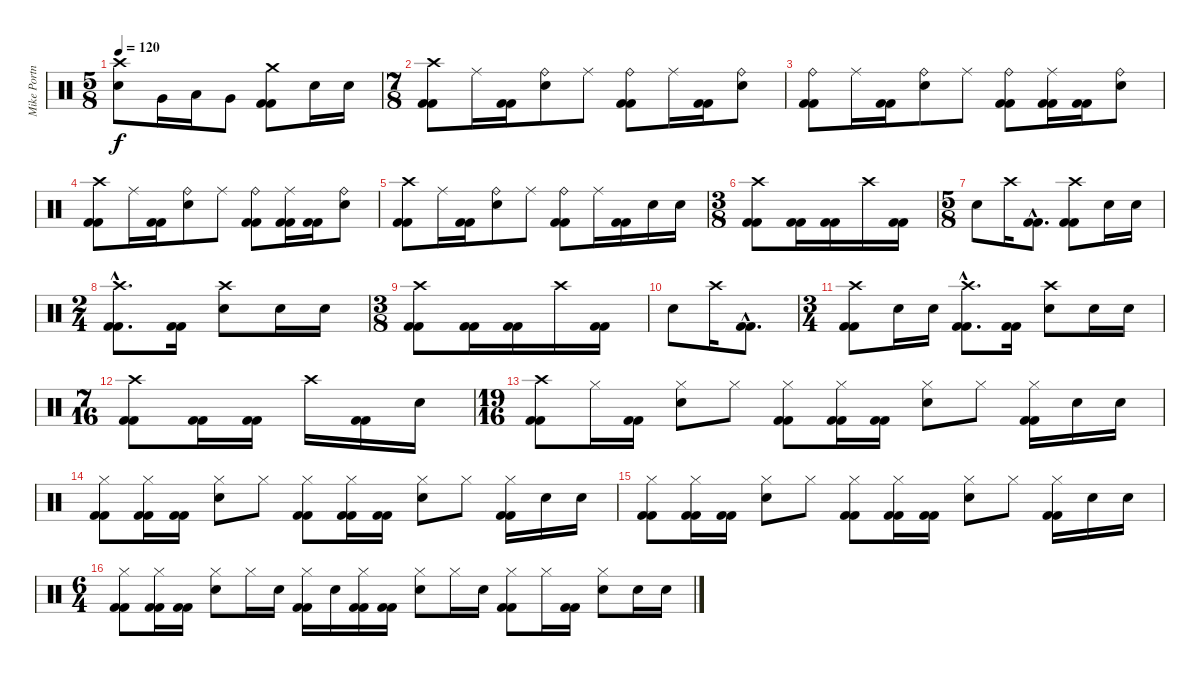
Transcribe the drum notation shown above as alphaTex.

\track ("Mike Portnoy - Drum" "Mike Portn") {instrument percussion}
\staff {score}
\articulation defaults
\ts (5 8)
\tempo 120
\clef neutral
\ks c
("Crash high (hit)" "Snare (hit) 2").8{dy f} "Very Low Tom (hit)".16 "Low Tom (hit)".16 "Very Low Tom (hit)".8 ("Crash medium (hit)" "Kick (hit) 2" "Kick (hit) 2").8 "Snare (hit) 2".16 "Snare (hit) 2".16 |
\ts (7 8)
("Crash high (hit)" "Kick (hit) 2" "Kick (hit) 2").8 "Ride (middle)".16 ("Kick (hit) 2" "Kick (hit) 2").16 ("Ride (bell)" "Snare (hit) 2").8 "Ride (middle)".8 ("Ride (bell)" "Kick (hit) 2" "Kick (hit) 2").8 "Ride (middle)".16 ("Kick (hit) 2" "Kick (hit) 2").16 ("Ride (bell)" "Snare (hit) 2").8 |
("Ride (bell)" "Kick (hit) 2" "Kick (hit) 2").8 "Ride (middle)".16 ("Kick (hit) 2" "Kick (hit) 2").16 ("Ride (bell)" "Snare (hit) 2").8 "Ride (middle)".8 ("Ride (bell)" "Kick (hit) 2" "Kick (hit) 2").8 ("Ride (middle)" "Kick (hit) 2" "Kick (hit) 2").16 ("Kick (hit) 2" "Kick (hit) 2").16 ("Ride (bell)" "Snare (hit) 2").8 |
("Crash high (hit)" "Kick (hit) 2" "Kick (hit) 2").8 "Ride (middle)".16 ("Kick (hit) 2" "Kick (hit) 2").16 ("Ride (bell)" "Snare (hit) 2").8 "Ride (middle)".8 ("Ride (bell)" "Kick (hit) 2" "Kick (hit) 2").8 ("Ride (middle)" "Kick (hit) 2" "Kick (hit) 2").16 ("Kick (hit) 2" "Kick (hit) 2").16 ("Ride (bell)" "Snare (hit) 2").8 |
("Crash high (hit)" "Kick (hit) 2" "Kick (hit) 2").8 "Ride (middle)".16 ("Kick (hit) 2" "Kick (hit) 2").16 ("Ride (bell)" "Snare (hit) 2").8 "Ride (middle)".8 ("Ride (bell)" "Kick (hit) 2" "Kick (hit) 2").8 "Ride (middle)".16 ("Kick (hit) 2" "Kick (hit) 2").16 "Snare (hit) 2".16 "Snare (hit) 2".16 |
\ts (3 8)
("Crash high (hit)" "Kick (hit) 2" "Kick (hit) 2").8 ("Kick (hit) 2" "Kick (hit) 2").16 ("Kick (hit) 2" "Kick (hit) 2").16 "Crash high (hit)".16 ("Kick (hit) 2" "Kick (hit) 2").16 |
\ts (5 8)
"Snare (hit) 2".8 "Crash high (hit)".16 ("Kick (hit) 2"{hac} "Kick (hit) 2"{hac}).8{d} ("Crash high (hit)" "Kick (hit) 2" "Kick (hit) 2").8 "Snare (hit) 2".16 "Snare (hit) 2".16 |
\ts (2 4)
("Crash high (hit)"{hac} "Kick (hit) 2"{hac} "Kick (hit) 2"{hac}).8{d} ("Kick (hit) 2" "Kick (hit) 2").16 ("Crash high (hit)" "Snare (hit) 2").8 "Snare (hit) 2".16 "Snare (hit) 2".16 |
\ts (3 8)
("Crash high (hit)" "Kick (hit) 2" "Kick (hit) 2").8 ("Kick (hit) 2" "Kick (hit) 2").16 ("Kick (hit) 2" "Kick (hit) 2").16 "Crash high (hit)".16 ("Kick (hit) 2" "Kick (hit) 2").16 |
"Snare (hit) 2".8 "Crash high (hit)".16 ("Kick (hit) 2"{hac} "Kick (hit) 2"{hac}).8{d} |
\ts (3 4)
("Crash high (hit)" "Kick (hit) 2" "Kick (hit) 2").8 "Snare (hit) 2".16 "Snare (hit) 2".16 ("Crash high (hit)"{hac} "Kick (hit) 2"{hac} "Kick (hit) 2"{hac}).8{d} ("Kick (hit) 2" "Kick (hit) 2").16 ("Crash high (hit)" "Snare (hit) 2").8 "Snare (hit) 2".16 "Snare (hit) 2".16 |
\ts (7 16)
("Crash high (hit)" "Kick (hit) 2" "Kick (hit) 2").8 ("Kick (hit) 2" "Kick (hit) 2").16 ("Kick (hit) 2" "Kick (hit) 2").16 "Crash high (hit)".16 ("Kick (hit) 2" "Kick (hit) 2").16 "Snare (hit) 2".16 |
\ts (19 16)
("Crash high (hit)" "Kick (hit) 2" "Kick (hit) 2").8 "Hi-Hat (closed)".16 ("Kick (hit) 2" "Kick (hit) 2").16 ("Hi-Hat (closed)" "Snare (hit) 2").8 "Hi-Hat (closed)".8 ("Hi-Hat (closed)" "Kick (hit) 2" "Kick (hit) 2").8 ("Hi-Hat (closed)" "Kick (hit) 2" "Kick (hit) 2").16 ("Kick (hit) 2" "Kick (hit) 2").16 ("Hi-Hat (closed)" "Snare (hit) 2").8 "Hi-Hat (closed)".8 ("Hi-Hat (closed)" "Kick (hit) 2" "Kick (hit) 2").16 "Snare (hit) 2".16 "Snare (hit) 2".16 |
("Hi-Hat (closed)" "Kick (hit) 2" "Kick (hit) 2").8 ("Hi-Hat (closed)" "Kick (hit) 2" "Kick (hit) 2").16 ("Kick (hit) 2" "Kick (hit) 2").16 ("Hi-Hat (closed)" "Snare (hit) 2").8 "Hi-Hat (closed)".8 ("Hi-Hat (closed)" "Kick (hit) 2" "Kick (hit) 2").8 ("Hi-Hat (closed)" "Kick (hit) 2" "Kick (hit) 2").16 ("Kick (hit) 2" "Kick (hit) 2").16 ("Hi-Hat (closed)" "Snare (hit) 2").8 "Hi-Hat (closed)".8 ("Hi-Hat (closed)" "Kick (hit) 2" "Kick (hit) 2").16 "Snare (hit) 2".16 "Snare (hit) 2".16 |
("Hi-Hat (closed)" "Kick (hit) 2" "Kick (hit) 2").8 ("Hi-Hat (closed)" "Kick (hit) 2" "Kick (hit) 2").16 ("Kick (hit) 2" "Kick (hit) 2").16 ("Hi-Hat (closed)" "Snare (hit) 2").8 "Hi-Hat (closed)".8 ("Hi-Hat (closed)" "Kick (hit) 2" "Kick (hit) 2").8 ("Hi-Hat (closed)" "Kick (hit) 2" "Kick (hit) 2").16 ("Kick (hit) 2" "Kick (hit) 2").16 ("Hi-Hat (closed)" "Snare (hit) 2").8 "Hi-Hat (closed)".8 ("Hi-Hat (closed)" "Kick (hit) 2" "Kick (hit) 2").16 "Snare (hit) 2".16 "Snare (hit) 2".16 |
\ts (6 4)
("Hi-Hat (closed)" "Kick (hit) 2" "Kick (hit) 2").8 ("Hi-Hat (closed)" "Kick (hit) 2" "Kick (hit) 2").16 ("Kick (hit) 2" "Kick (hit) 2").16 ("Hi-Hat (closed)" "Snare (hit) 2").8 "Hi-Hat (closed)".16 "Snare (hit) 2".16 ("Hi-Hat (closed)" "Kick (hit) 2" "Kick (hit) 2").16 "Snare (hit) 2".16 ("Hi-Hat (closed)" "Kick (hit) 2" "Kick (hit) 2").16 ("Kick (hit) 2" "Kick (hit) 2").16 ("Hi-Hat (closed)" "Snare (hit) 2").8 "Hi-Hat (closed)".16 "Snare (hit) 2".16 ("Hi-Hat (closed)" "Kick (hit) 2" "Kick (hit) 2").8 "Hi-Hat (closed)".16 ("Kick (hit) 2" "Kick (hit) 2").16 ("Hi-Hat (closed)" "Snare (hit) 2").8 "Snare (hit) 2".16 "Snare (hit) 2".16
